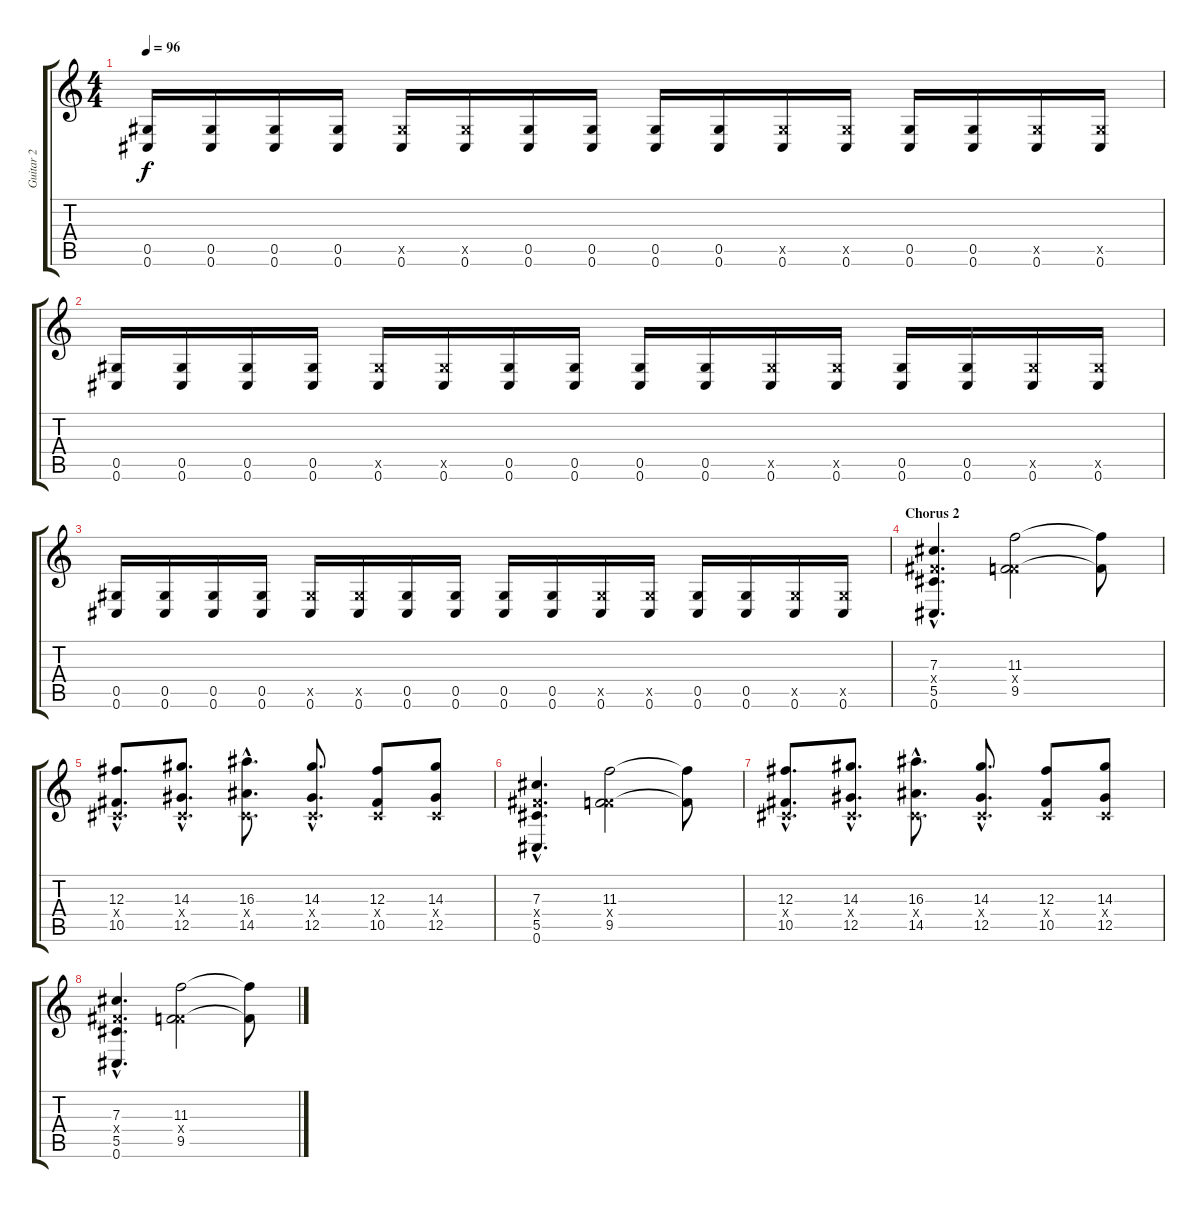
\track ("Guitar 2" "Guitar 2") {instrument distortionguitar}
\staff {score tabs}
\tuning (Eb4 Bb3 Gb3 Db3 Ab2 Db2) {hide}
\ts (4 4)
\tempo 96
\clef g2
\ks c
(0.5 0.6).16{dy f} (0.5 0.6).16 (0.5 0.6).16 (0.5 0.6).16 (0.5{x} 0.6).16 (0.5{x} 0.6).16 (0.5 0.6).16 (0.5 0.6).16 (0.5 0.6).16 (0.5 0.6).16 (0.5{x} 0.6).16 (0.5{x} 0.6).16 (0.5 0.6).16 (0.5 0.6).16 (0.5{x} 0.6).16 (0.5{x} 0.6).16 |
(0.5 0.6).16 (0.5 0.6).16 (0.5 0.6).16 (0.5 0.6).16 (0.5{x} 0.6).16 (0.5{x} 0.6).16 (0.5 0.6).16 (0.5 0.6).16 (0.5 0.6).16 (0.5 0.6).16 (0.5{x} 0.6).16 (0.5{x} 0.6).16 (0.5 0.6).16 (0.5 0.6).16 (0.5{x} 0.6).16 (0.5{x} 0.6).16 |
(0.5 0.6).16 (0.5 0.6).16 (0.5 0.6).16 (0.5 0.6).16 (0.5{x} 0.6).16 (0.5{x} 0.6).16 (0.5 0.6).16 (0.5 0.6).16 (0.5 0.6).16 (0.5 0.6).16 (0.5{x} 0.6).16 (0.5{x} 0.6).16 (0.5 0.6).16 (0.5 0.6).16 (0.5{x} 0.6).16 (0.5{x} 0.6).16 |
\section ("" "Chorus 2")
(7.3{hac} 5.4{hac x} 5.5{hac} 0.6{hac}).4{d} (11.3 5.4{x} 9.5).2 (11.3{t} 9.5{t}).8 |
(12.3{hac} 0.4{hac x} 10.5{hac}).8{d volume 16} (14.3{hac} 0.4{hac x} 12.5{hac}).8{d} (16.3{hac} 0.4{hac x} 14.5{hac}).8{d} (14.3{hac} 0.4{hac x} 12.5{hac}).8{d} (12.3 0.4{x} 10.5).8 (14.3 0.4{x} 12.5).8 |
(7.3{hac} 5.4{hac x} 5.5{hac} 0.6{hac}).4{d} (11.3 5.4{x} 9.5).2 (11.3{t} 9.5{t}).8 |
(12.3{hac} 0.4{hac x} 10.5{hac}).8{d volume 16} (14.3{hac} 0.4{hac x} 12.5{hac}).8{d} (16.3{hac} 0.4{hac x} 14.5{hac}).8{d} (14.3{hac} 0.4{hac x} 12.5{hac}).8{d} (12.3 0.4{x} 10.5).8 (14.3 0.4{x} 12.5).8 |
(7.3{hac} 5.4{hac x} 5.5{hac} 0.6{hac}).4{d} (11.3 5.4{x} 9.5).2 (11.3{t} 9.5{t}).8
